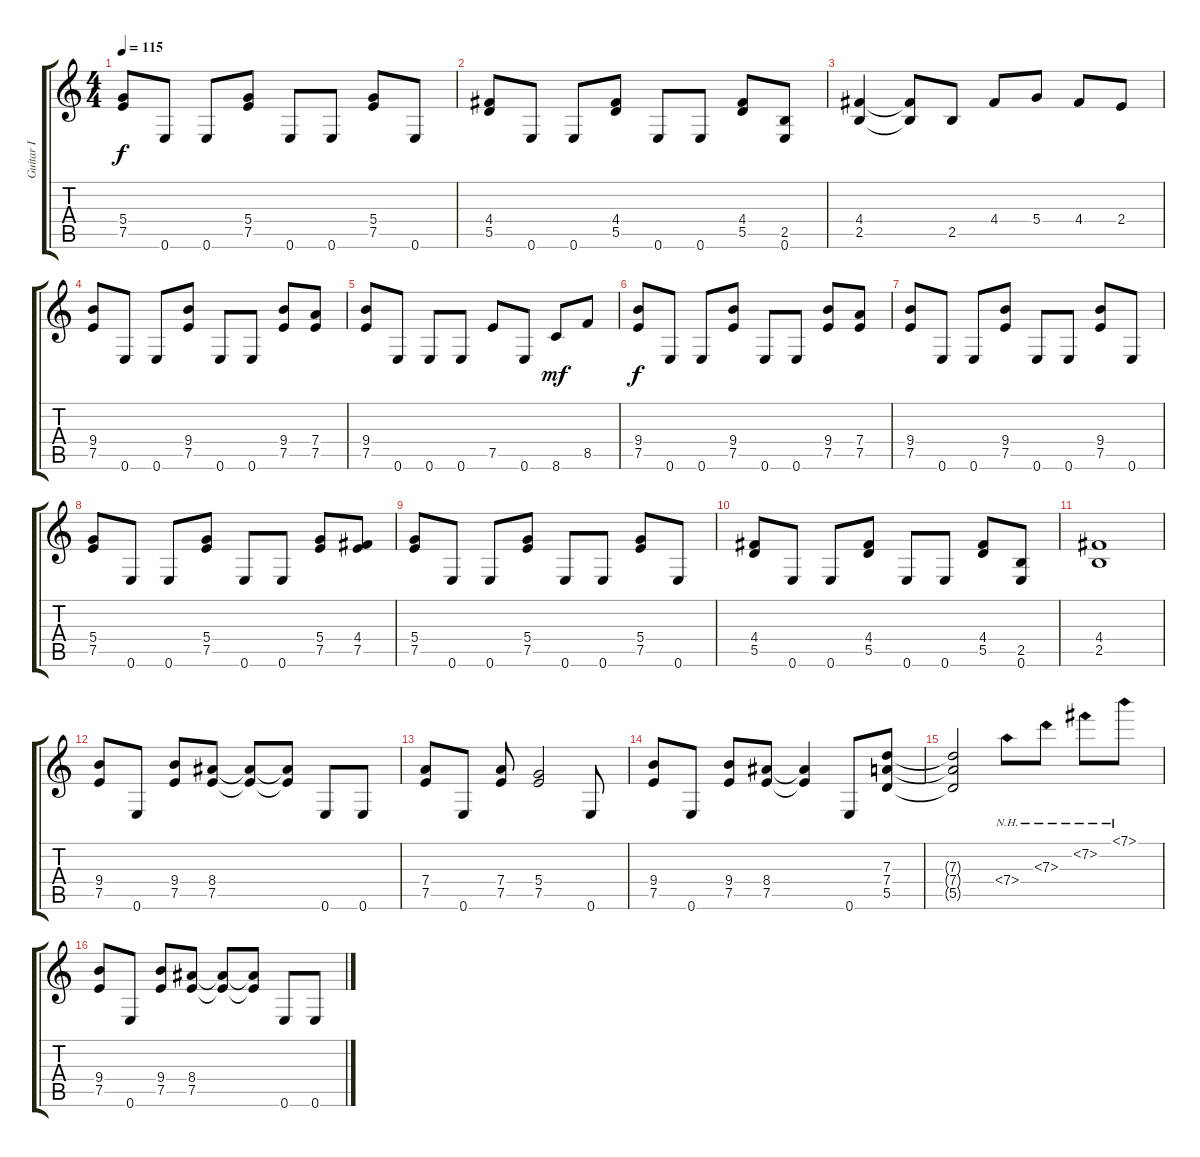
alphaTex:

\track ("Guitar I" "Guitar I") {instrument distortionguitar}
\staff {score tabs}
\tuning (E4 B3 G3 D3 A2 E2) {hide}
\ts (4 4)
\tempo 115
\clef g2
\ks c
(5.4 7.5).8{dy f} 0.6.8 0.6.8 (5.4 7.5).8 0.6.8 0.6.8 (5.4 7.5).8 0.6.8 |
(4.4 5.5).8 0.6.8 0.6.8 (4.4 5.5).8 0.6.8 0.6.8 (4.4 5.5).8 (2.5 0.6).8 |
(4.4 2.5).4 (4.4{t} 2.5{t}).8 2.5.8 4.4.8 5.4.8 4.4.8 2.4.8 |
(9.4 7.5).8 0.6.8 0.6.8 (9.4 7.5).8 0.6.8 0.6.8 (9.4 7.5).8 (7.4 7.5).8 |
(9.4 7.5).8 0.6.8 0.6.8 0.6.8 7.5.8 0.6.8 8.6.8{dy mf} 8.5.8 |
(9.4 7.5).8{dy f} 0.6.8 0.6.8 (9.4 7.5).8 0.6.8 0.6.8 (9.4 7.5).8 (7.4 7.5).8 |
(9.4 7.5).8 0.6.8 0.6.8 (9.4 7.5).8 0.6.8 0.6.8 (9.4 7.5).8 0.6.8 |
(5.4 7.5).8 0.6.8 0.6.8 (5.4 7.5).8 0.6.8 0.6.8 (5.4 7.5).8 (4.4 7.5).8 |
(5.4 7.5).8 0.6.8 0.6.8 (5.4 7.5).8 0.6.8 0.6.8 (5.4 7.5).8 0.6.8 |
(4.4 5.5).8 0.6.8 0.6.8 (4.4 5.5).8 0.6.8 0.6.8 (4.4 5.5).8 (2.5 0.6).8 |
(4.4 2.5).1 |
(9.4 7.5).8 0.6.8 (9.4 7.5).8 (8.4 7.5).8 (8.4{t} 7.5{t}).8 (8.4{t} 7.5{t}).8 0.6.8 0.6.8 |
(7.4 7.5).8 0.6.8 (7.4 7.5).8 (5.4 7.5).2 0.6.8 |
(9.4 7.5).8 0.6.8 (9.4 7.5).8 (8.4 7.5).8 (8.4{t} 7.5{t}).4 0.6.8 (7.3 7.4 5.5).8 |
(7.3{t} 7.4{t} 5.5{t}).2 7.4{nh}.8 7.3{nh}.8 7.2{nh}.8 7.1{nh}.8 |
(9.4 7.5).8 0.6.8 (9.4 7.5).8 (8.4 7.5).8 (8.4{t} 7.5{t}).8 (8.4{t} 7.5{t}).8 0.6.8 0.6.8
